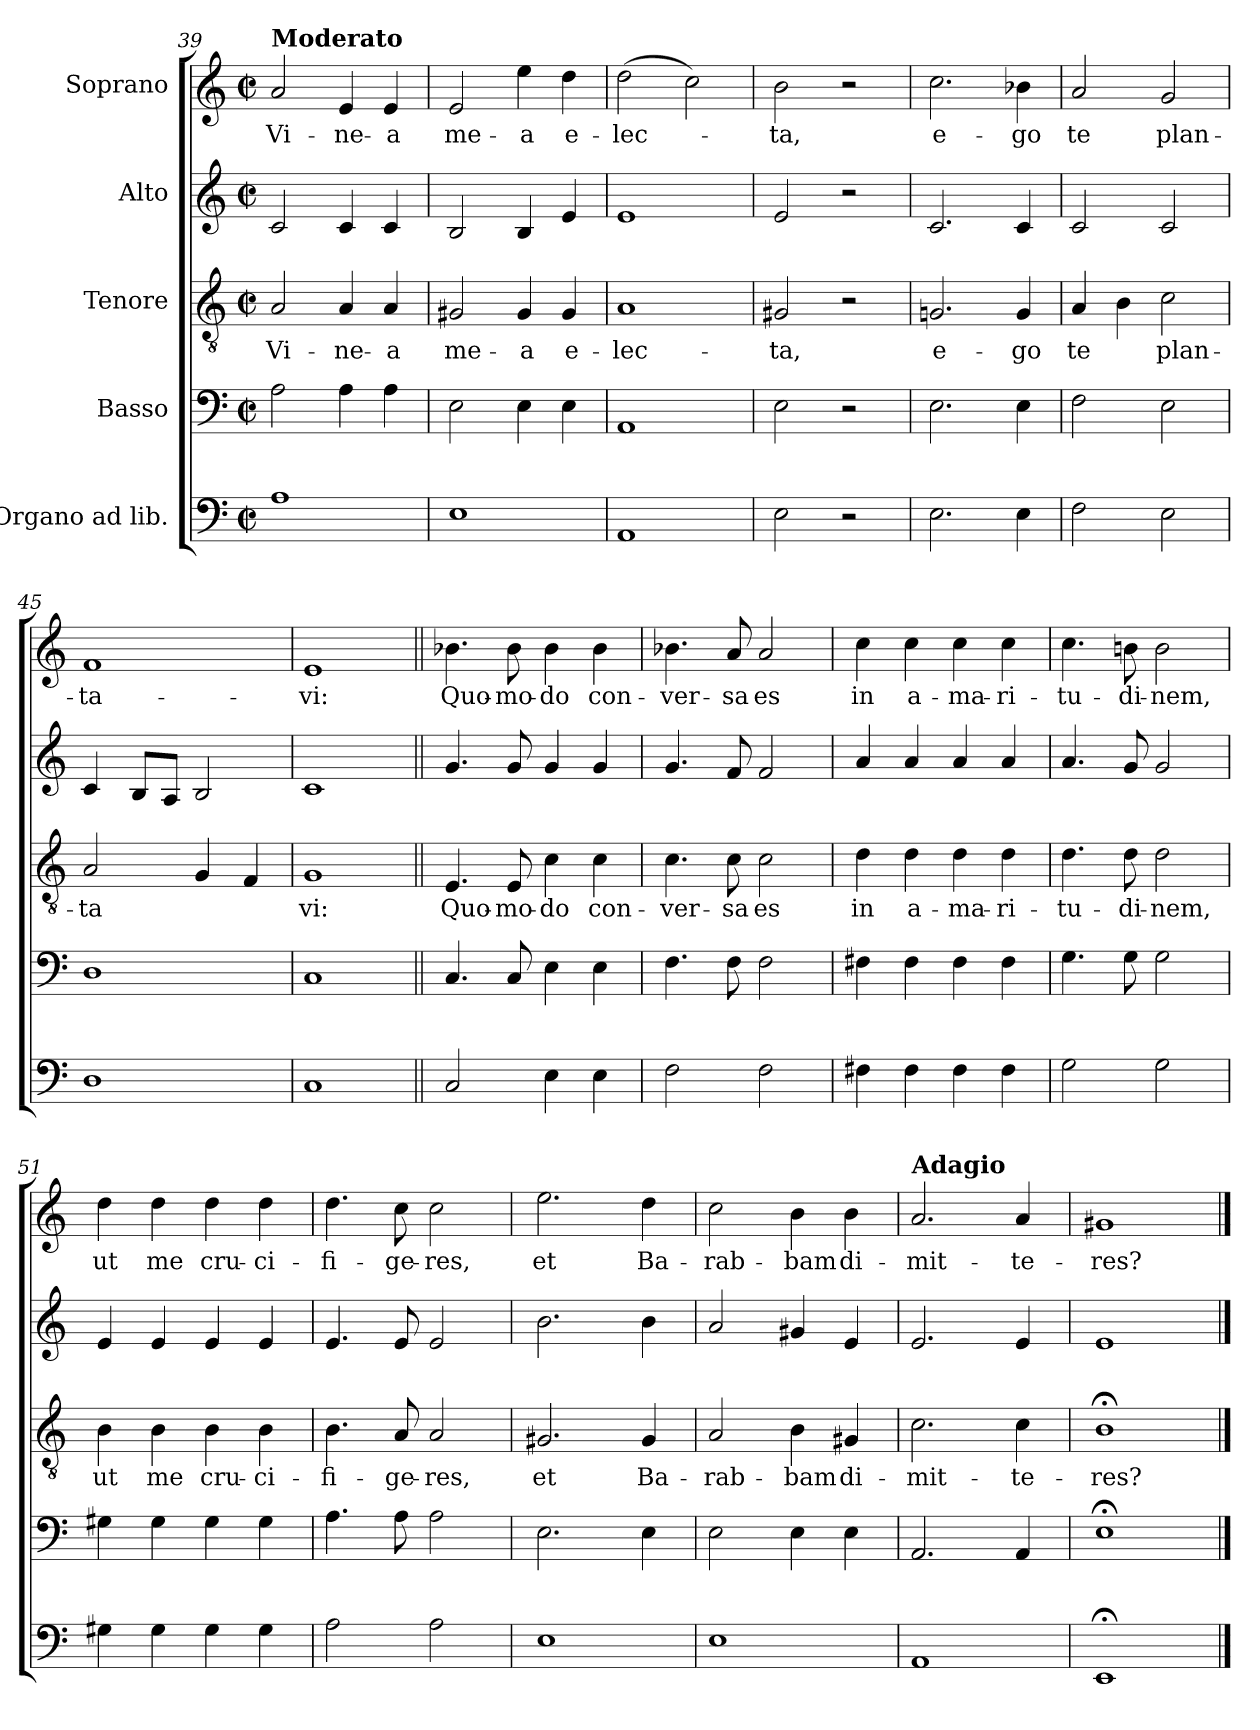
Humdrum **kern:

**kern	**kern	**kern	**text	**kern	**kern	**text
*part5	*part4	*part3	*part3	*part2	*part1	*part1
*staff5	*staff4	*staff3	*staff3	*staff2	*staff1	*staff1
*I"Organo ad lib.	*I"Basso	*I"Tenore	*	*I"Alto	*I"Soprano	*
!!LO:PB:g=z
*clefF4	*clefF4	*clefGv2	*	*clefG2	*clefG2	*
*k[]	*k[]	*k[]	*	*k[]	*k[]	*
*M2/2	*M2/2	*M2/2	*	*M2/2	*M2/2	*
*met(c|)	*met(c|)	*met(c|)	*	*met(c|)	*met(c|)	*
=39	=39	=39	=39	=39	=39	=39
!	!	!	!	!	!LO:TX:a:B:t=Moderato	!
1A	2A\	2A/	Vi-	2c/	2a/	Vi-
.	4A\	4A/	-ne-	4c/	4e/	-ne-
.	4A\	4A/	-a	4c/	4e/	-a
=40	=40	=40	=40	=40	=40	=40
1E	2E\	2G#X/	me-	2B/	2e/	me-
.	4E\	4G#/	-a	4B/	4ee\	-a
.	4E\	4G#/	e-	4e/	4dd\	e-
=41	=41	=41	=41	=41	=41	=41
1AA	1AA	1A	-lec-	1e	(2dd\	-lec-
.	.	.	.	.	2cc\)	.
=42	=42	=42	=42	=42	=42	=42
2E\	2E\	2G#X/	-ta,	2e/	2b\	-ta,
2r	2r	2r	.	2r	2r	.
=43	=43	=43	=43	=43	=43	=43
2.E\	2.E\	2.Gn/	e-	2.c/	2.cc\	e-
4E\	4E\	4G/	-go	4c/	4b-X\	-go
=44	=44	=44	=44	=44	=44	=44
2F\	2F\	4A/	te	2c/	2a/	te
.	.	4B\	.	.	.	.
2E\	2E\	2c\	plan-	2c/	2g/	plan-
!!LO:LB:g=z
=45	=45	=45	=45	=45	=45	=45
1D	1D	2A/	-ta	4c/	1f	-ta-
.	.	.	.	8B/L	.	.
.	.	.	.	8A/J	.	.
.	.	4G/	.	2B/	.	.
.	.	4F/	.	.	.	.
=46	=46	=46	=46	=46	=46	=46
1C	1C	1G	vi:	1c	1e	-vi:
=47||	=47||	=47||	=47||	=47||	=47||	=47||
2C/	4.C/	4.E/	Quo-	4.g/	4.b-X\	Quo-
.	8C/	8E/	-mo-	8g/	8b-\	-mo-
4E\	4E\	4c\	-do	4g/	4b-\	-do
4E\	4E\	4c\	con-	4g/	4b-\	con-
=48	=48	=48	=48	=48	=48	=48
2F\	4.F\	4.c\	-ver-	4.g/	4.b-X\	-ver-
.	8F\	8c\	-sa	8f/	8a/	-sa
2F\	2F\	2c\	es	2f/	2a/	es
=49	=49	=49	=49	=49	=49	=49
4F#X\	4F#X\	4d\	in	4a/	4cc\	in
4F#\	4F#\	4d\	a-	4a/	4cc\	a-
4F#\	4F#\	4d\	-ma-	4a/	4cc\	-ma-
4F#\	4F#\	4d\	-ri-	4a/	4cc\	-ri-
=50	=50	=50	=50	=50	=50	=50
2G\	4.G\	4.d\	-tu-	4.a/	4.cc\	-tu-
.	8G\	8d\	-di-	8g/	8bn\	-di-
2G\	2G\	2d\	-nem,	2g/	2b\	-nem,
!!LO:LB:g=z
=51	=51	=51	=51	=51	=51	=51
4G#X\	4G#X\	4B\	ut	4e/	4dd\	ut
4G#\	4G#\	4B\	me	4e/	4dd\	me
4G#\	4G#\	4B\	cru-	4e/	4dd\	cru-
4G#\	4G#\	4B\	-ci-	4e/	4dd\	-ci-
=52	=52	=52	=52	=52	=52	=52
2A\	4.A\	4.B\	-fi-	4.e/	4.dd\	-fi-
.	8A\	8A/	-ge-	8e/	8cc\	-ge-
2A\	2A\	2A/	-res,	2e/	2cc\	-res,
=53	=53	=53	=53	=53	=53	=53
1E	2.E\	2.G#X/	et	2.b\	2.ee\	et
.	4E\	4G#/	Ba-	4b\	4dd\	Ba-
=54	=54	=54	=54	=54	=54	=54
1E	2E\	2A/	-rab-	2a/	2cc\	-rab-
.	4E\	4B\	-bam	4g#X/	4b\	-bam
.	4E\	4G#X/	di-	4e/	4b\	di-
=55	=55	=55	=55	=55	=55	=55
!	!	!	!	!	!LO:TX:a:B:t=Adagio	!
1AA	2.AA/	2.c\	-mit-	2.e/	2.a/	-mit-
.	4AA/	4c\	-te-	4e/	4a/	-te-
=56	=56	=56	=56	=56	=56	=56
1EE;<	1E;<	1B;<	-res?	1e	1g#X	-res?
==	==	==	==	==	==	==
*-	*-	*-	*-	*-	*-	*-
